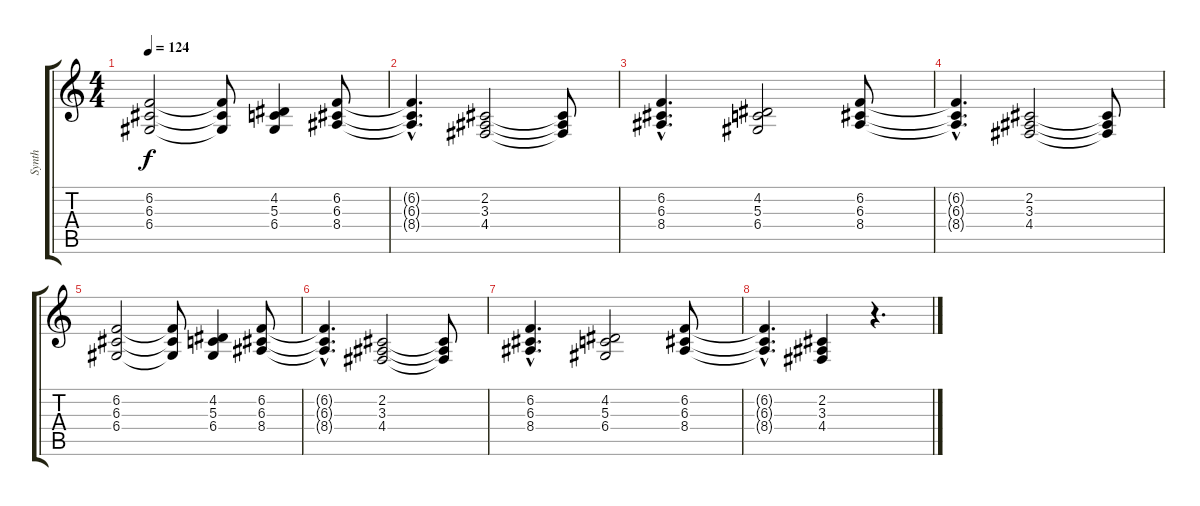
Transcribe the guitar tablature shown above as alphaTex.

\track ("Synth" "Synth") {instrument synthstrings1}
\staff {score tabs}
\tuning (E4 B3 G3 D3 A2 E2) {hide}
\ts (4 4)
\tempo 124
\clef g2
\ks c
(6.2 6.3 6.4).2{dy f} (6.2{t} 6.3{t} 6.4{t}).8 (4.2 5.3 6.4).4 (6.2 6.3 8.4).8 |
(6.2{hac t} 6.3{hac t} 8.4{hac t}).4{d volume 7} (2.2 3.3 4.4).2 (2.2{t} 3.3{t} 4.4{t}).8 |
(6.2{hac} 6.3{hac} 8.4{hac}).4{d volume 6} (4.2 5.3 6.4).2 (6.2 6.3 8.4).8 |
(6.2{hac t} 6.3{hac t} 8.4{hac t}).4{d volume 5} (2.2 3.3 4.4).2 (2.2{t} 3.3{t} 4.4{t}).8 |
(6.2 6.3 6.4).2{volume 4} (6.2{t} 6.3{t} 6.4{t}).8 (4.2 5.3 6.4).4 (6.2 6.3 8.4).8 |
(6.2{hac t} 6.3{hac t} 8.4{hac t}).4{d volume 3} (2.2 3.3 4.4).2 (2.2{t} 3.3{t} 4.4{t}).8 |
(6.2{hac} 6.3{hac} 8.4{hac}).4{d volume 2} (4.2 5.3 6.4).2 (6.2 6.3 8.4).8 |
(6.2{hac t} 6.3{hac t} 8.4{hac t}).4{d volume 0} (2.2 3.3 4.4).4 r.4{d}
